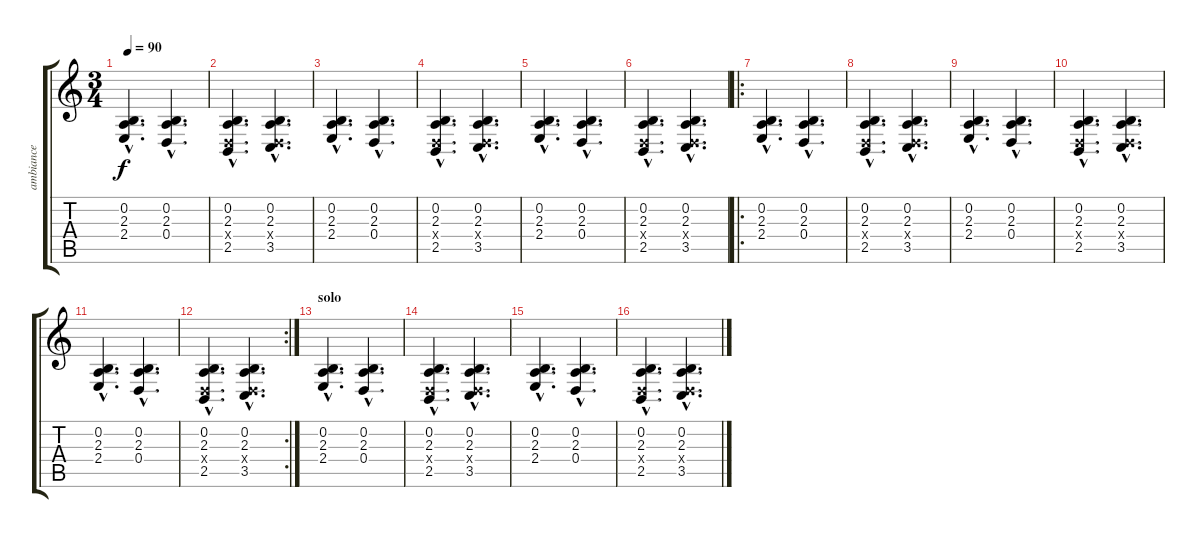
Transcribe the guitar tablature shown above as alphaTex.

\track ("ambiance" "ambiance") {instrument stringensemble1}
\staff {score tabs}
\tuning (E4 B3 G3 D3 A2 E2) {hide}
\ts (3 4)
\tempo 90
\clef g2
\ks c
(0.2{hac} 2.3{hac} 2.4{hac}).4{d dy f} (0.2{hac} 2.3{hac} 0.4{hac}).4{d} |
(0.2{hac} 2.3{hac} 0.4{hac x} 2.5{hac}).4{d} (0.2{hac} 2.3{hac} 0.4{hac x} 3.5{hac}).4{d} |
(0.2{hac} 2.3{hac} 2.4{hac}).4{d} (0.2{hac} 2.3{hac} 0.4{hac}).4{d} |
(0.2{hac} 2.3{hac} 0.4{hac x} 2.5{hac}).4{d} (0.2{hac} 2.3{hac} 0.4{hac x} 3.5{hac}).4{d} |
(0.2{hac} 2.3{hac} 2.4{hac}).4{d} (0.2{hac} 2.3{hac} 0.4{hac}).4{d} |
(0.2{hac} 2.3{hac} 0.4{hac x} 2.5{hac}).4{d} (0.2{hac} 2.3{hac} 0.4{hac x} 3.5{hac}).4{d} |
\ro
(0.2{hac} 2.3{hac} 2.4{hac}).4{d} (0.2{hac} 2.3{hac} 0.4{hac}).4{d} |
(0.2{hac} 2.3{hac} 0.4{hac x} 2.5{hac}).4{d} (0.2{hac} 2.3{hac} 0.4{hac x} 3.5{hac}).4{d} |
(0.2{hac} 2.3{hac} 2.4{hac}).4{d} (0.2{hac} 2.3{hac} 0.4{hac}).4{d} |
(0.2{hac} 2.3{hac} 0.4{hac x} 2.5{hac}).4{d} (0.2{hac} 2.3{hac} 0.4{hac x} 3.5{hac}).4{d} |
(0.2{hac} 2.3{hac} 2.4{hac}).4{d} (0.2{hac} 2.3{hac} 0.4{hac}).4{d} |
\rc 2
(0.2{hac} 2.3{hac} 0.4{hac x} 2.5{hac}).4{d} (0.2{hac} 2.3{hac} 0.4{hac x} 3.5{hac}).4{d} |
\section ("" "solo")
(0.2{hac} 2.3{hac} 2.4{hac}).4{d} (0.2{hac} 2.3{hac} 0.4{hac}).4{d} |
(0.2{hac} 2.3{hac} 0.4{hac x} 2.5{hac}).4{d} (0.2{hac} 2.3{hac} 0.4{hac x} 3.5{hac}).4{d} |
(0.2{hac} 2.3{hac} 2.4{hac}).4{d} (0.2{hac} 2.3{hac} 0.4{hac}).4{d} |
(0.2{hac} 2.3{hac} 0.4{hac x} 2.5{hac}).4{d} (0.2{hac} 2.3{hac} 0.4{hac x} 3.5{hac}).4{d}
